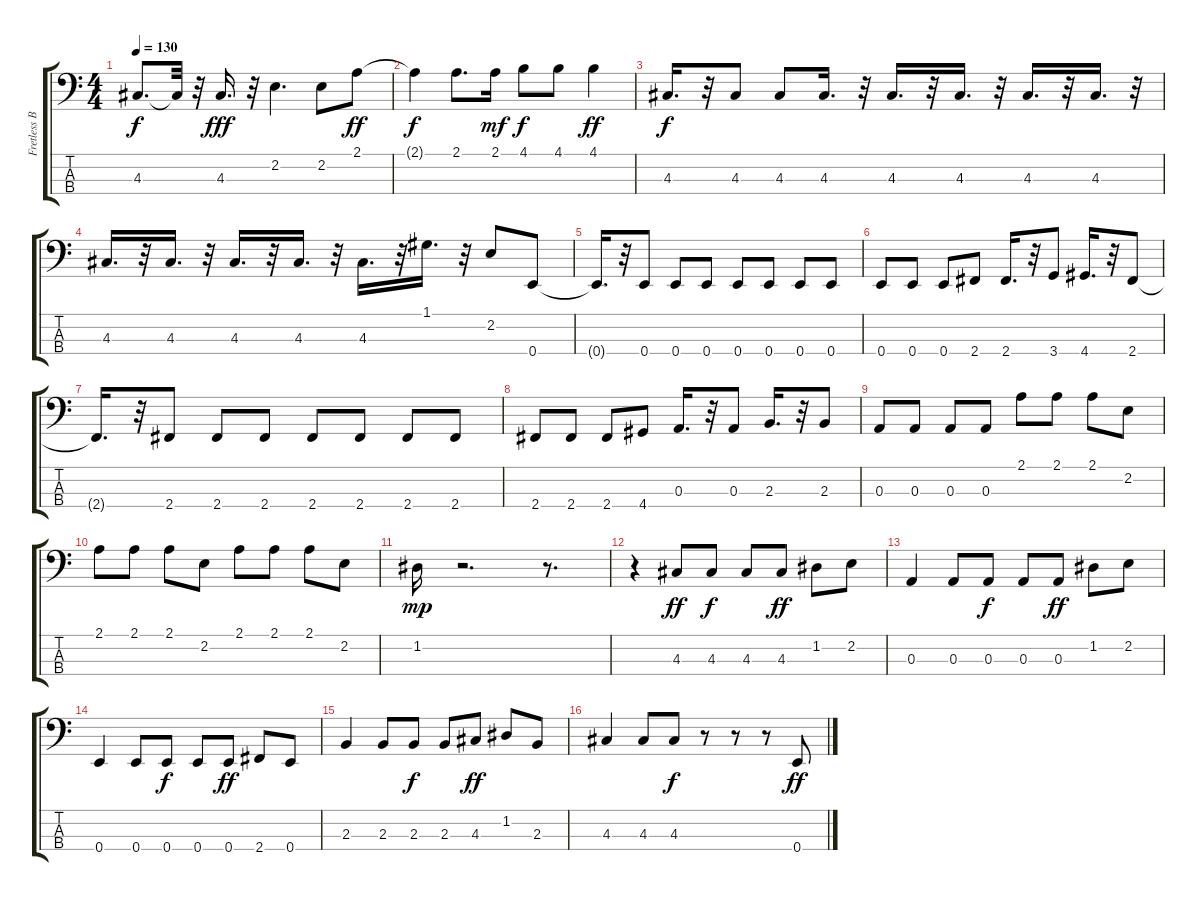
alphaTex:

\track ("Fretless Bass" "Fretless B") {instrument fretlessbass}
\staff {score tabs}
\tuning (G2 D2 A1 E1) {hide}
\ts (4 4)
\tempo 130
\clef f4
\ks c
4.3{t}.8{d dy f} 4.3{t}.32 r.32 4.3.16{d dy fff} r.32 2.2.4{d} 2.2.8 2.1.8{dy ff} |
2.1{t}.4{dy f} 2.1.8{d} 2.1.16{dy mf} 4.1.8{dy f} 4.1.8 4.1.4{dy ff} |
4.3.16{d dy f} r.32 4.3.8 4.3.8 4.3.16{d} r.32 4.3.16{d} r.32 4.3.16{d} r.32 4.3.16{d} r.32 4.3.16{d} r.32 |
4.3.16{d} r.32 4.3.16{d} r.32 4.3.16{d} r.32 4.3.16{d} r.32 4.3.16{d} r.32 1.1.16{d} r.32 2.2.8 0.4.8 |
0.4{t}.16{d} r.32 0.4.8 0.4.8 0.4.8 0.4.8 0.4.8 0.4.8 0.4.8 |
0.4.8 0.4.8 0.4.8 2.4.8 2.4.16{d} r.32 3.4.8 4.4.16{d} r.32 2.4.8 |
2.4{t}.16{d} r.32 2.4.8 2.4.8 2.4.8 2.4.8 2.4.8 2.4.8 2.4.8 |
2.4.8 2.4.8 2.4.8 4.4.8 0.3.16{d} r.32 0.3.8 2.3.16{d} r.32 2.3.8 |
0.3.8 0.3.8 0.3.8 0.3.8 2.1.8 2.1.8 2.1.8 2.2.8 |
2.1.8 2.1.8 2.1.8 2.2.8 2.1.8 2.1.8 2.1.8 2.2.8 |
1.2.16{dy mp} r.2{d} r.8{d} |
r.4 4.3.8{dy ff} 4.3.8{dy f} 4.3.8 4.3.8{dy ff} 1.2.8 2.2.8 |
0.3.4 0.3.8 0.3.8{dy f} 0.3.8 0.3.8{dy ff} 1.2.8 2.2.8 |
0.4.4 0.4.8 0.4.8{dy f} 0.4.8 0.4.8{dy ff} 2.4.8 0.4.8 |
2.3.4 2.3.8 2.3.8{dy f} 2.3.8 4.3.8{dy ff} 1.2.8 2.3.8 |
4.3.4 4.3.8 4.3.8{dy f} r.8 r.8 r.8 0.4.8{dy ff}
